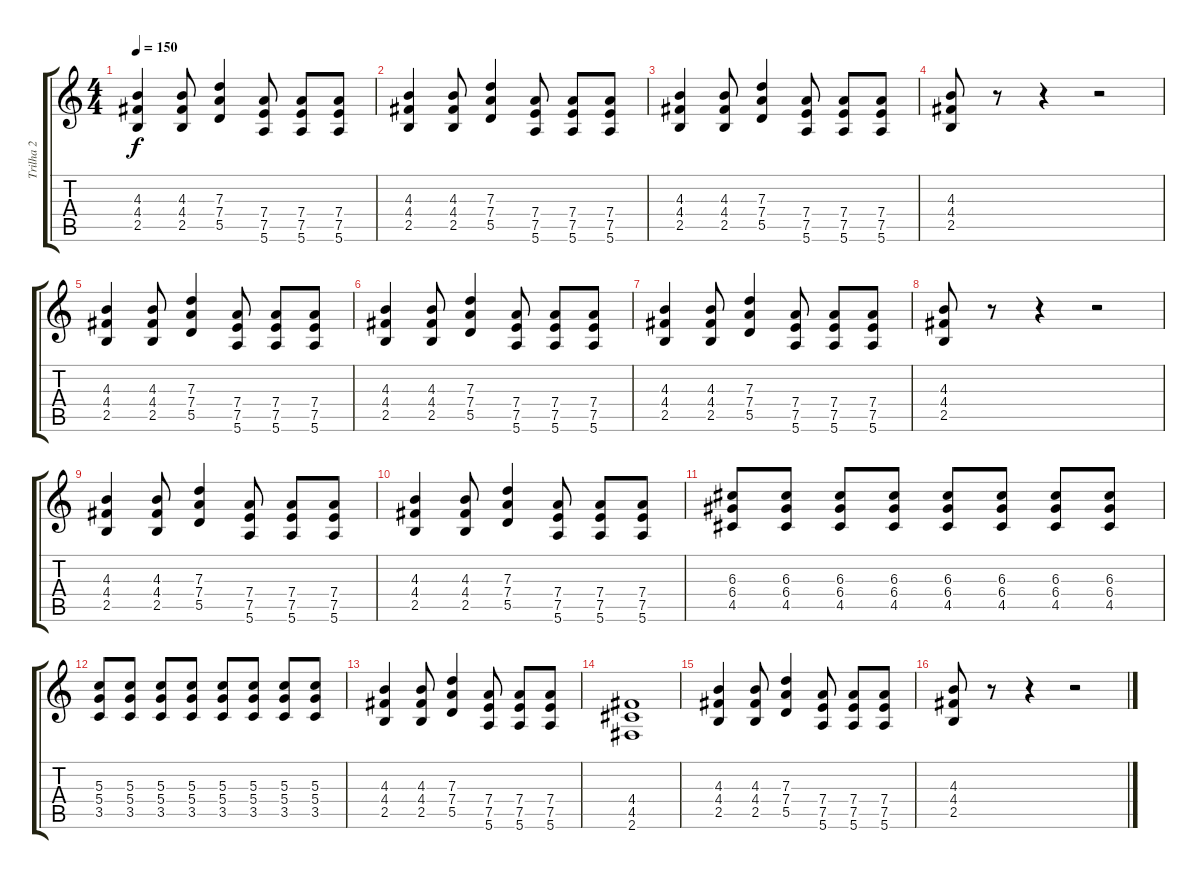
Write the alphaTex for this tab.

\track ("Trilha 2" "Trilha 2") {instrument distortionguitar}
\staff {score tabs}
\tuning (E4 B3 G3 D3 A2 E2) {hide}
\ts (4 4)
\tempo 150
\clef g2
\ks c
(4.3 4.4 2.5).4{dy f} (4.3 4.4 2.5).8 (7.3 7.4 5.5).4 (7.4 7.5 5.6).8 (7.4 7.5 5.6).8 (7.4 7.5 5.6).8 |
(4.3 4.4 2.5).4 (4.3 4.4 2.5).8 (7.3 7.4 5.5).4 (7.4 7.5 5.6).8 (7.4 7.5 5.6).8 (7.4 7.5 5.6).8 |
(4.3 4.4 2.5).4 (4.3 4.4 2.5).8 (7.3 7.4 5.5).4 (7.4 7.5 5.6).8 (7.4 7.5 5.6).8 (7.4 7.5 5.6).8 |
(4.3 4.4 2.5).8 r.8 r.4 r.2 |
(4.3 4.4 2.5).4 (4.3 4.4 2.5).8 (7.3 7.4 5.5).4 (7.4 7.5 5.6).8 (7.4 7.5 5.6).8 (7.4 7.5 5.6).8 |
(4.3 4.4 2.5).4 (4.3 4.4 2.5).8 (7.3 7.4 5.5).4 (7.4 7.5 5.6).8 (7.4 7.5 5.6).8 (7.4 7.5 5.6).8 |
(4.3 4.4 2.5).4 (4.3 4.4 2.5).8 (7.3 7.4 5.5).4 (7.4 7.5 5.6).8 (7.4 7.5 5.6).8 (7.4 7.5 5.6).8 |
(4.3 4.4 2.5).8 r.8 r.4 r.2 |
(4.3 4.4 2.5).4 (4.3 4.4 2.5).8 (7.3 7.4 5.5).4 (7.4 7.5 5.6).8 (7.4 7.5 5.6).8 (7.4 7.5 5.6).8 |
(4.3 4.4 2.5).4 (4.3 4.4 2.5).8 (7.3 7.4 5.5).4 (7.4 7.5 5.6).8 (7.4 7.5 5.6).8 (7.4 7.5 5.6).8 |
(6.3 6.4 4.5).8 (6.3 6.4 4.5).8 (6.3 6.4 4.5).8 (6.3 6.4 4.5).8 (6.3 6.4 4.5).8 (6.3 6.4 4.5).8 (6.3 6.4 4.5).8 (6.3 6.4 4.5).8 |
(5.3 5.4 3.5).8 (5.3 5.4 3.5).8 (5.3 5.4 3.5).8 (5.3 5.4 3.5).8 (5.3 5.4 3.5).8 (5.3 5.4 3.5).8 (5.3 5.4 3.5).8 (5.3 5.4 3.5).8 |
(4.3 4.4 2.5).4 (4.3 4.4 2.5).8 (7.3 7.4 5.5).4 (7.4 7.5 5.6).8 (7.4 7.5 5.6).8 (7.4 7.5 5.6).8 |
(4.4 4.5 2.6).1 |
(4.3 4.4 2.5).4 (4.3 4.4 2.5).8 (7.3 7.4 5.5).4 (7.4 7.5 5.6).8 (7.4 7.5 5.6).8 (7.4 7.5 5.6).8 |
(4.3 4.4 2.5).8 r.8 r.4 r.2
